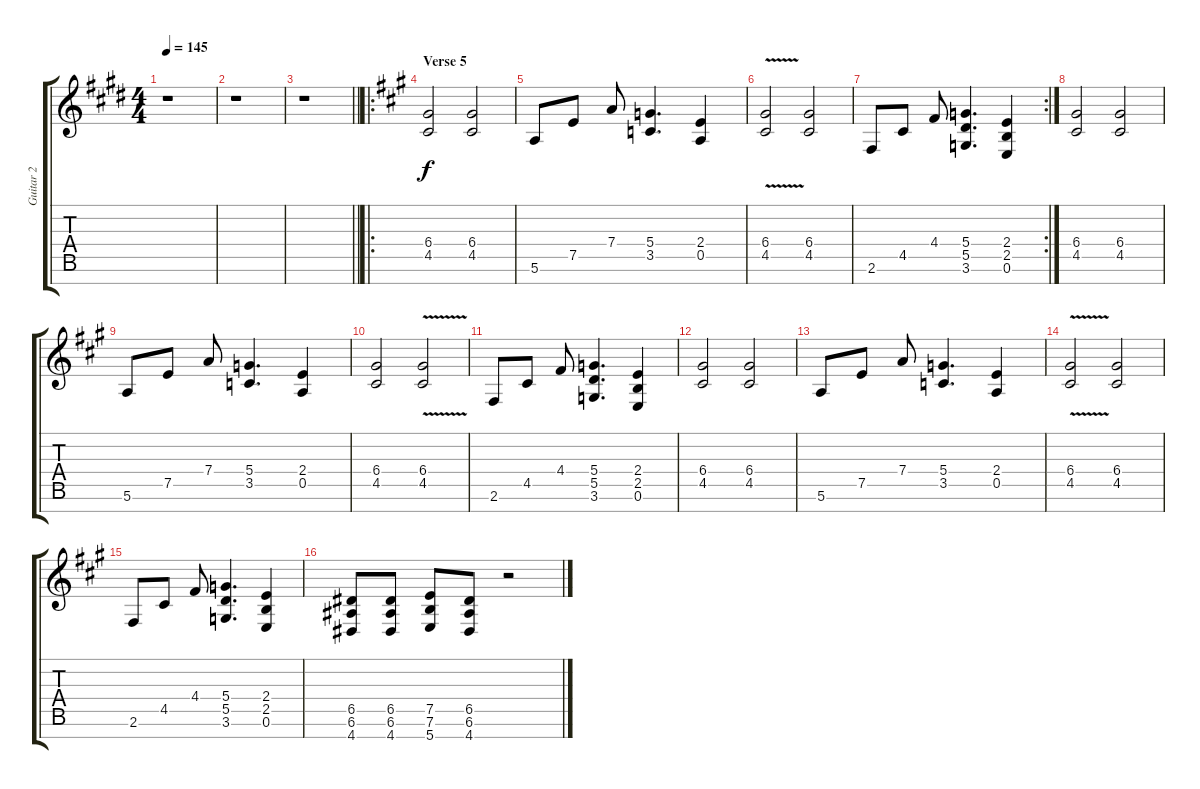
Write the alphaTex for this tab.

\track ("Guitar 2" "Guitar 2") {instrument distortionguitar}
\staff {score tabs}
\tuning (E4 B3 G3 D3 A2 E2 B1) {hide}
\ts (4 4)
\tempo 145
\clef g2
\ks c#minor
r.1{dy f} |
r.1 |
\barLineRight lightlight
r.1 |
\ro
\section ("" "Verse 5")
\ks a
(6.4 4.5).2 (6.4 4.5).2 |
5.6.8 7.5.8 7.4.8 (5.4 3.5).4{d} (2.4 0.5).4 |
(6.4{v} 4.5{v}).2 (6.4 4.5).2 |
\rc 2
2.6.8 4.5.8 4.4.8 (5.4 5.5 3.6).4{d} (2.4 2.5 0.6).4 |
(6.4 4.5).2 (6.4 4.5).2 |
5.6.8 7.5.8 7.4.8 (5.4 3.5).4{d} (2.4 0.5).4 |
(6.4 4.5).2 (6.4{v} 4.5{v}).2 |
2.6.8 4.5.8 4.4.8 (5.4 5.5 3.6).4{d} (2.4 2.5 0.6).4 |
(6.4 4.5).2 (6.4 4.5).2 |
5.6.8 7.5.8 7.4.8 (5.4 3.5).4{d} (2.4 0.5).4 |
(6.4{v} 4.5{v}).2 (6.4 4.5).2 |
2.6.8 4.5.8 4.4.8 (5.4 5.5 3.6).4{d} (2.4 2.5 0.6).4 |
(6.5 6.6 4.7).8 (6.5 6.6 4.7).8 (7.5 7.6 5.7).8 (6.5 6.6 4.7).8 r.2
